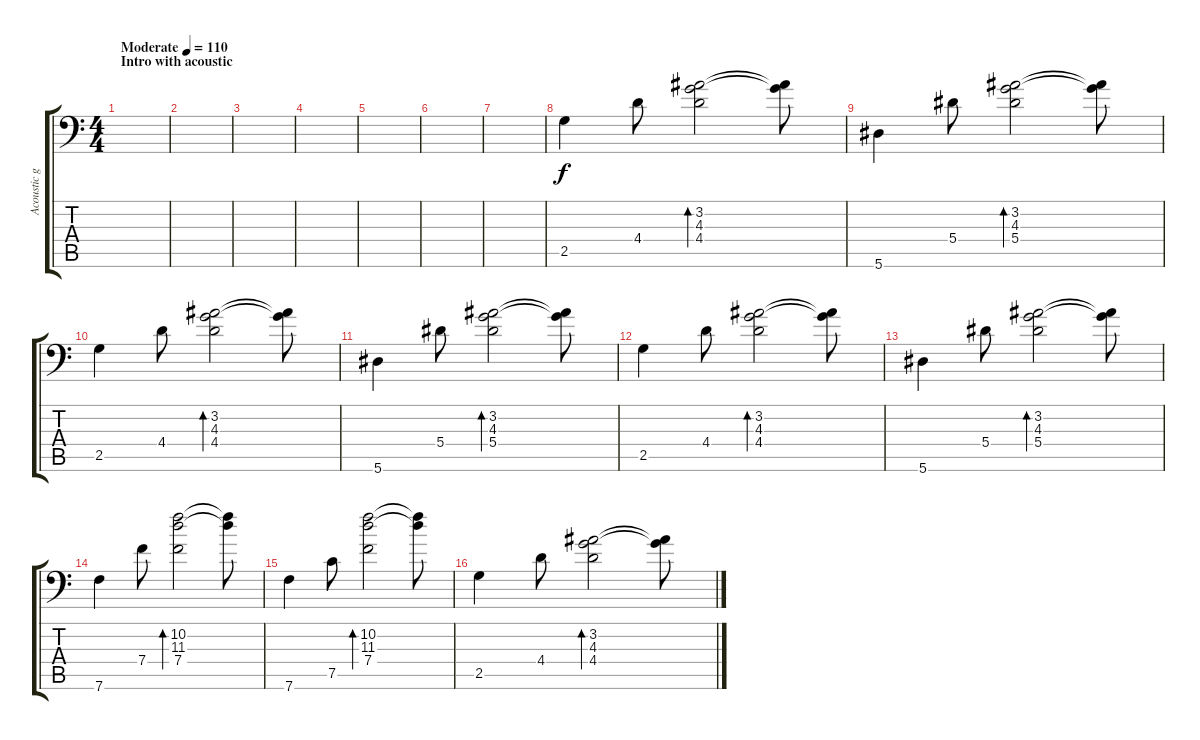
\track ("Acoustic guitar 2" "Acoustic g") {instrument acousticguitarsteel}
\staff {score tabs}
\tuning (C4 G3 Eb3 Bb2 F2 Bb1) {hide}
\ts (4 4)
\section ("" "Intro with acoustic")
\tempo (110 "Moderate")
\clef f4
\ks c
|
|
|
|
|
|
|
2.5.4 4.4.8 (3.2 4.3 4.4).2{bd 60} (3.2{t} 4.3{t}).8 |
5.6.4 5.4.8 (3.2 4.3 5.4).2{bd 60} (3.2{t} 4.3{t}).8 |
2.5.4 4.4.8 (3.2 4.3 4.4).2{bd 60} (3.2{t} 4.3{t}).8 |
5.6.4 5.4.8 (3.2 4.3 5.4).2{bd 60} (3.2{t} 4.3{t}).8 |
2.5.4 4.4.8 (3.2 4.3 4.4).2{bd 60} (3.2{t} 4.3{t}).8 |
5.6.4 5.4.8 (3.2 4.3 5.4).2{bd 60} (3.2{t} 4.3{t}).8 |
7.6.4 7.4.8 (10.2 11.3 7.4).2{bd 60} (10.2{t} 11.3{t}).8 |
7.6.4 7.5.8 (10.2 11.3 7.4).2{bd 60} (10.2{t} 11.3{t}).8 |
2.5.4 4.4.8 (3.2 4.3 4.4).2{bd 60} (3.2{t} 4.3{t}).8
